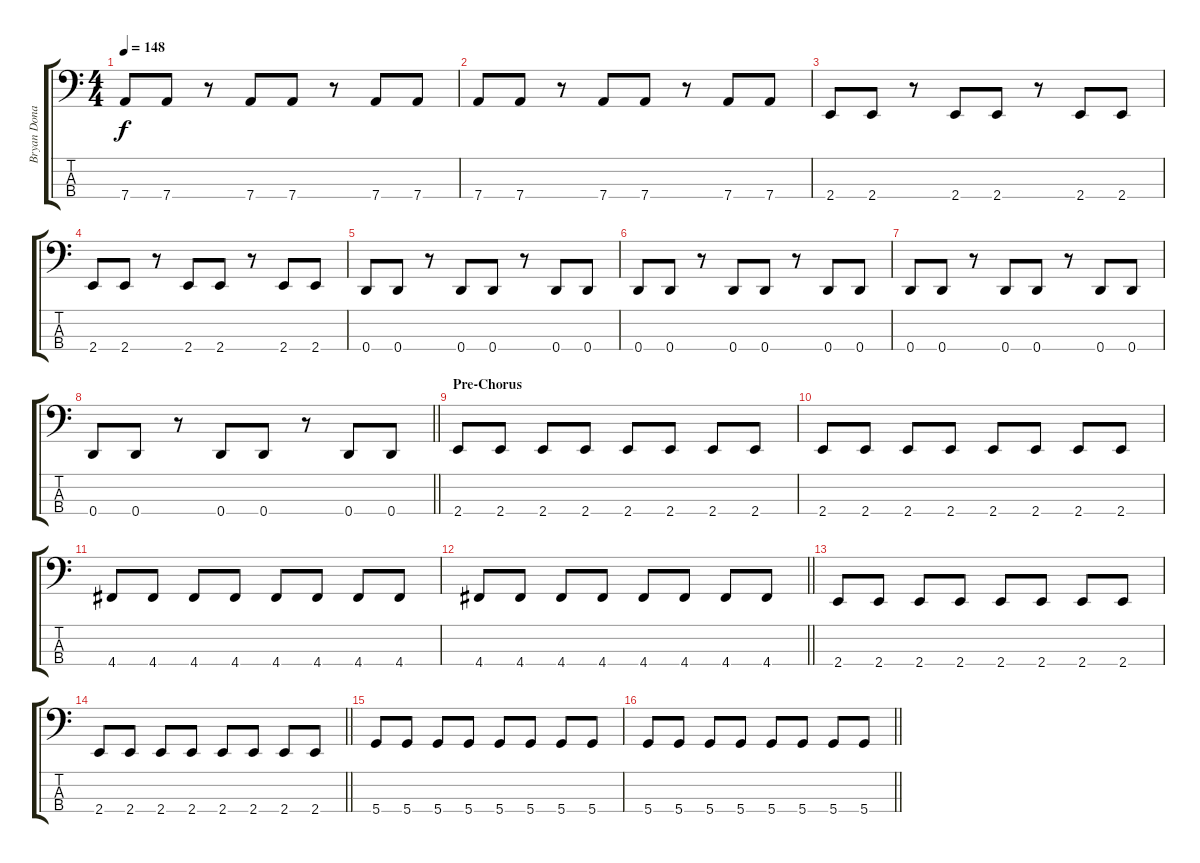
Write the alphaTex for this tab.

\track ("Bryan Donahue (Bass)" "Bryan Dona") {instrument electricbassfinger}
\staff {score tabs}
\tuning (G2 D2 A1 D1) {hide}
\ts (4 4)
\tempo 148
\clef f4
\ks c
7.4.8{dy f} 7.4.8 r.8 7.4.8{beam merge} 7.4.8 r.8 7.4.8 7.4.8 |
7.4.8 7.4.8 r.8 7.4.8{beam merge} 7.4.8 r.8 7.4.8 7.4.8 |
2.4.8 2.4.8 r.8 2.4.8{beam merge} 2.4.8 r.8 2.4.8 2.4.8 |
2.4.8 2.4.8 r.8 2.4.8{beam merge} 2.4.8 r.8 2.4.8 2.4.8 |
0.4.8 0.4.8 r.8 0.4.8{beam merge} 0.4.8 r.8 0.4.8 0.4.8 |
0.4.8 0.4.8 r.8 0.4.8{beam merge} 0.4.8 r.8 0.4.8 0.4.8 |
0.4.8 0.4.8 r.8 0.4.8{beam merge} 0.4.8 r.8 0.4.8 0.4.8 |
\barLineRight lightlight
0.4.8 0.4.8 r.8 0.4.8{beam merge} 0.4.8 r.8 0.4.8 0.4.8 |
\section ("" "Pre-Chorus")
2.4.8 2.4.8 2.4.8 2.4.8 2.4.8 2.4.8 2.4.8 2.4.8 |
2.4.8 2.4.8 2.4.8 2.4.8 2.4.8 2.4.8 2.4.8 2.4.8 |
4.4.8 4.4.8 4.4.8 4.4.8 4.4.8 4.4.8 4.4.8 4.4.8 |
\barLineRight lightlight
4.4.8 4.4.8 4.4.8 4.4.8 4.4.8 4.4.8 4.4.8 4.4.8 |
2.4.8 2.4.8 2.4.8 2.4.8 2.4.8 2.4.8 2.4.8 2.4.8 |
\barLineRight lightlight
2.4.8 2.4.8 2.4.8 2.4.8 2.4.8 2.4.8 2.4.8 2.4.8 |
5.4.8 5.4.8 5.4.8 5.4.8 5.4.8 5.4.8 5.4.8 5.4.8 |
\barLineRight lightlight
5.4.8 5.4.8 5.4.8 5.4.8 5.4.8 5.4.8 5.4.8 5.4.8
